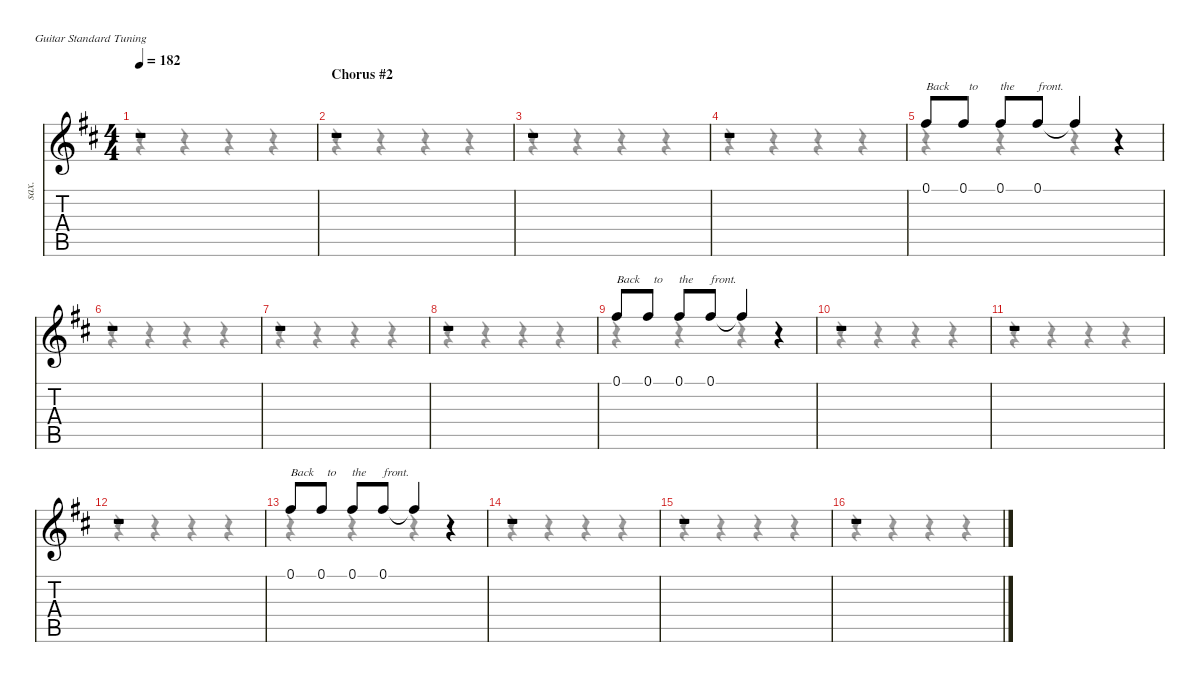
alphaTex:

\defaultSystemsLayout 4
\hideDynamics
\bracketExtendMode nobrackets
\otherSystemsTrackNameOrientation horizontal
\track ("Cliff Burton (Backing Vocals)" "sax.") {instrument tenorsax}
\staff {score tabs}
\tuning (E4 B3 G3 D3 A2 E2)
\displaytranspose 14
\voice
\ts (4 4)
\tempo 182
\clef g2
\ks d
r.1{dy f beam Up} |
\section ("" "Chorus #2")
r.1{beam Up} |
r.1{beam Up} |
r.1{beam Up} |
0.1{acc #}.8{txt "Back" beam Up} 0.1{acc #}.8{txt "  to " beam Up} 0.1{acc #}.8{txt "the" beam Up} 0.1{acc #}.8{txt "front." beam Up} 0.1{t acc #}.4{beam Up} r.4{beam Up} |
r.1{beam Up} |
r.1{beam Up} |
r.1{beam Up} |
0.1{acc #}.8{txt "Back" beam Up} 0.1{acc #}.8{txt "  to " beam Up} 0.1{acc #}.8{txt "the" beam Up} 0.1{acc #}.8{txt "front." beam Up} 0.1{t acc #}.4{beam Up} r.4{beam Up} |
r.1{beam Up} |
r.1{beam Up} |
r.1{beam Up} |
0.1{acc #}.8{txt "Back" beam Up} 0.1{acc #}.8{txt "  to " beam Up} 0.1{acc #}.8{txt "the" beam Up} 0.1{acc #}.8{txt "front." beam Up} 0.1{t acc #}.4{beam Up} r.4{beam Up} |
r.1{beam Up} |
r.1{beam Up} |
r.1{beam Up}
\voice
\clef g2
\ottava regular
\simile none
\ks d
r.4{dy mf beam Down} r.4{beam Down} r.4{beam Down} r.4{beam Down} |
r.4{beam Down} r.4{beam Down} r.4{beam Down} r.4{beam Down} |
r.4{beam Down} r.4{beam Down} r.4{beam Down} r.4{beam Down} |
r.4{beam Down} r.4{beam Down} r.4{beam Down} r.4{beam Down} |
r.4{beam Down} r.4{beam Down} r.4{beam Down} r.4{beam Down} |
r.4{beam Down} r.4{beam Down} r.4{beam Down} r.4{beam Down} |
r.4{beam Down} r.4{beam Down} r.4{beam Down} r.4{beam Down} |
r.4{beam Down} r.4{beam Down} r.4{beam Down} r.4{beam Down} |
r.4{beam Down} r.4{beam Down} r.4{beam Down} r.4{beam Down} |
r.4{beam Down} r.4{beam Down} r.4{beam Down} r.4{beam Down} |
r.4{beam Down} r.4{beam Down} r.4{beam Down} r.4{beam Down} |
r.4{beam Down} r.4{beam Down} r.4{beam Down} r.4{beam Down} |
r.4{beam Down} r.4{beam Down} r.4{beam Down} r.4{beam Down} |
r.4{beam Down} r.4{beam Down} r.4{beam Down} r.4{beam Down} |
r.4{beam Down} r.4{beam Down} r.4{beam Down} r.4{beam Down} |
r.4{beam Down} r.4{beam Down} r.4{beam Down} r.4{beam Down}
